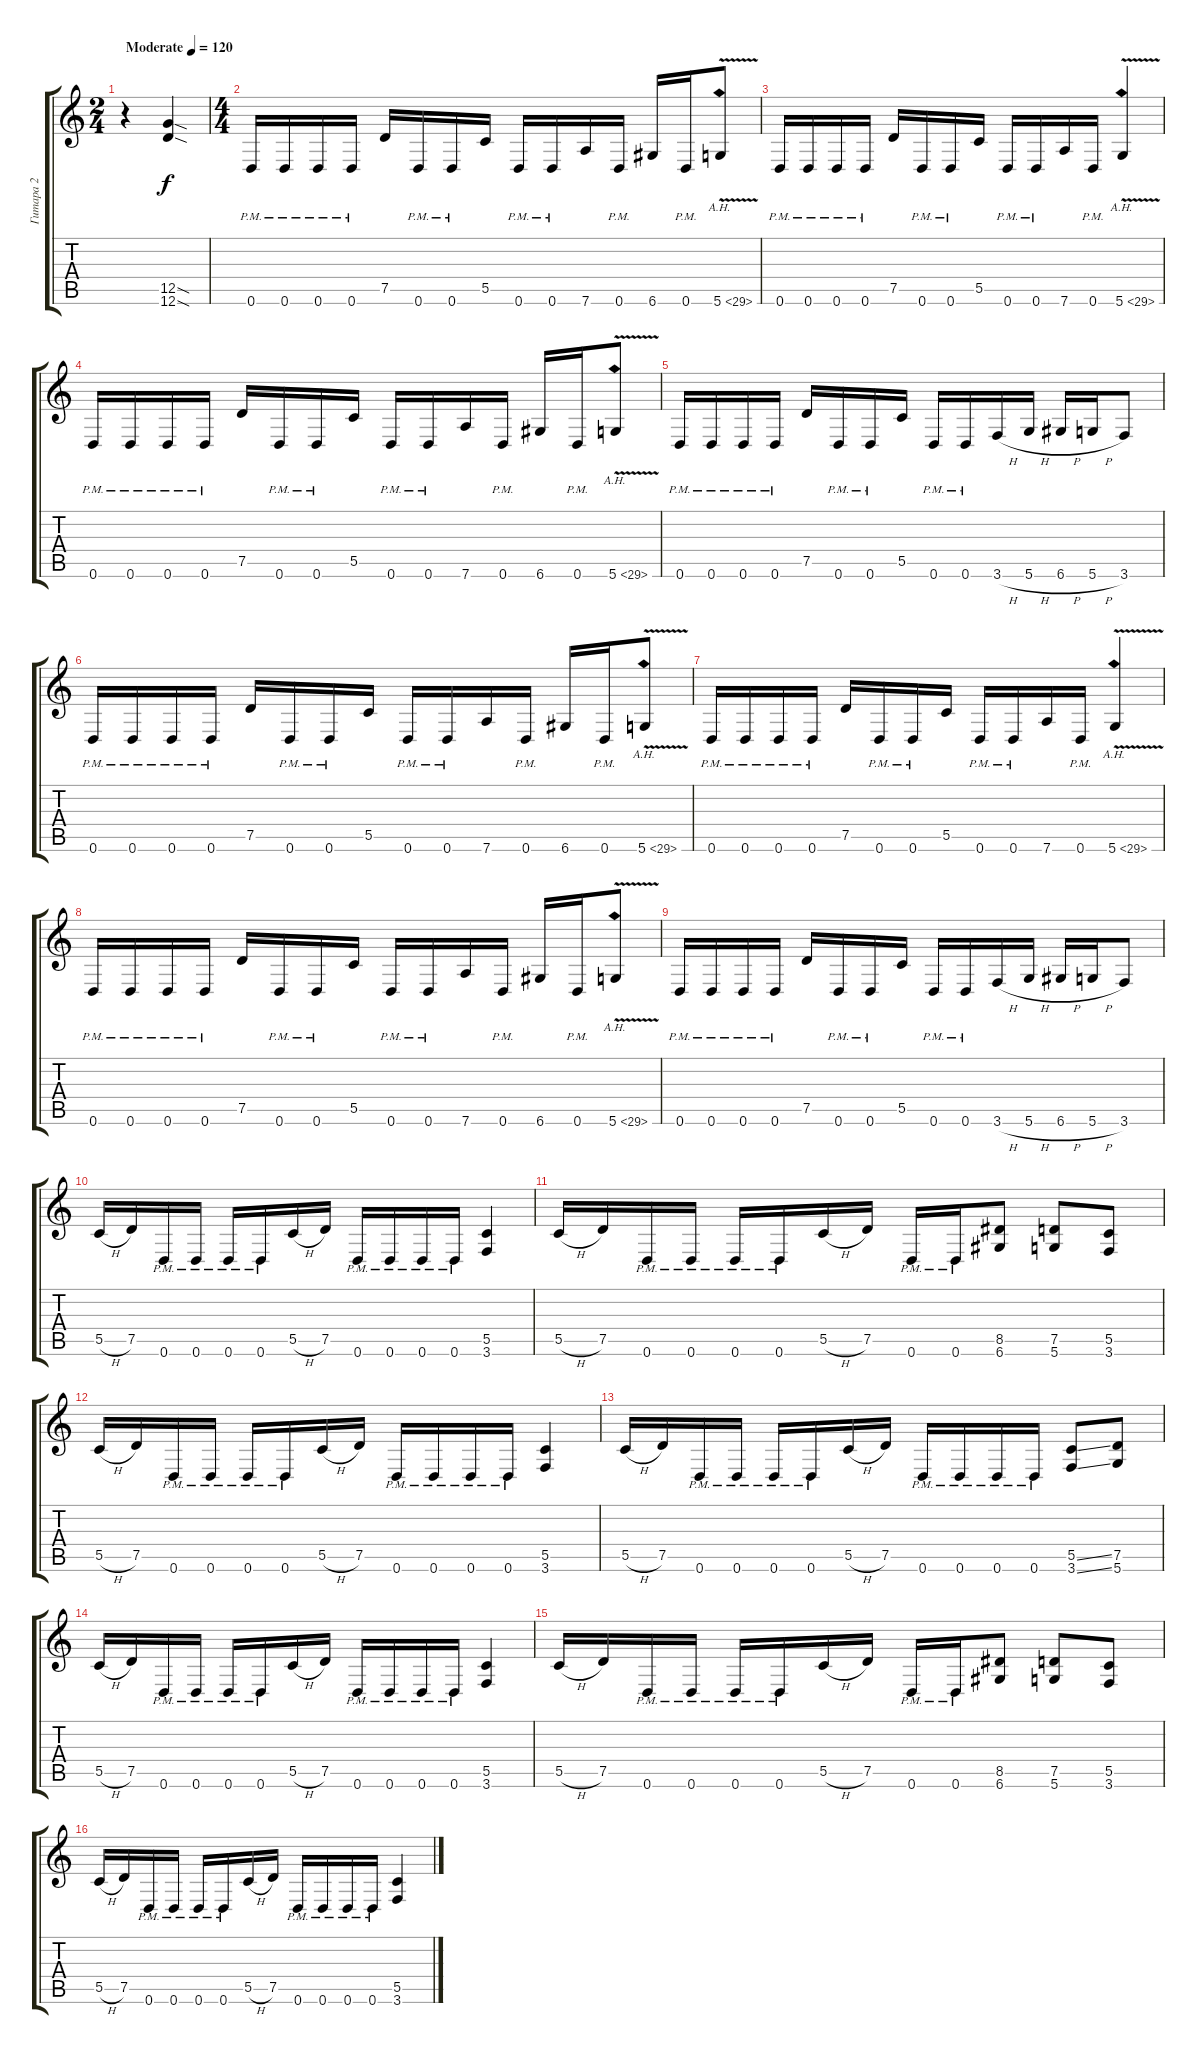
\track ("Гитара 2" "Гитара 2") {instrument overdrivenguitar}
\staff {score tabs}
\tuning (D4 A3 F3 C3 G2 D2) {hide}
\ts (2 4)
\tempo (120 "Moderate")
\clef g2
\ks c
r.4{dy f instrument overdrivenguitar} (12.5{sod} 12.6{sod}).4 |
\ts (4 4)
0.6{pm}.16 0.6{pm}.16 0.6{pm}.16 0.6{pm}.16 7.5.16 0.6{pm}.16 0.6{pm}.16 5.5.16 0.6{pm}.16 0.6{pm}.16 7.6.16 0.6{pm}.16 6.6.16 0.6{pm}.16 5.6{ah 24 v}.8 |
0.6{pm}.16 0.6{pm}.16 0.6{pm}.16 0.6{pm}.16 7.5.16 0.6{pm}.16 0.6{pm}.16 5.5.16 0.6{pm}.16 0.6{pm}.16 7.6.16 0.6{pm}.16 5.6{ah 24 v}.4 |
0.6{pm}.16 0.6{pm}.16 0.6{pm}.16 0.6{pm}.16 7.5.16 0.6{pm}.16 0.6{pm}.16 5.5.16 0.6{pm}.16 0.6{pm}.16 7.6.16 0.6{pm}.16 6.6.16 0.6{pm}.16 5.6{ah 24 v}.8 |
0.6{pm}.16 0.6{pm}.16 0.6{pm}.16 0.6{pm}.16 7.5.16 0.6{pm}.16 0.6{pm}.16 5.5.16 0.6{pm}.16 0.6{pm}.16 3.6{h}.16 5.6{h}.16 6.6{h}.16 5.6{h}.16 3.6.8 |
0.6{pm}.16 0.6{pm}.16 0.6{pm}.16 0.6{pm}.16 7.5.16 0.6{pm}.16 0.6{pm}.16 5.5.16 0.6{pm}.16 0.6{pm}.16 7.6.16 0.6{pm}.16 6.6.16 0.6{pm}.16 5.6{ah 24 v}.8 |
0.6{pm}.16 0.6{pm}.16 0.6{pm}.16 0.6{pm}.16 7.5.16 0.6{pm}.16 0.6{pm}.16 5.5.16 0.6{pm}.16 0.6{pm}.16 7.6.16 0.6{pm}.16 5.6{ah 24 v}.4 |
0.6{pm}.16 0.6{pm}.16 0.6{pm}.16 0.6{pm}.16 7.5.16 0.6{pm}.16 0.6{pm}.16 5.5.16 0.6{pm}.16 0.6{pm}.16 7.6.16 0.6{pm}.16 6.6.16 0.6{pm}.16 5.6{ah 24 v}.8 |
0.6{pm}.16 0.6{pm}.16 0.6{pm}.16 0.6{pm}.16 7.5.16 0.6{pm}.16 0.6{pm}.16 5.5.16 0.6{pm}.16 0.6{pm}.16 3.6{h}.16 5.6{h}.16 6.6{h}.16 5.6{h}.16 3.6.8 |
5.5{h}.16 7.5.16 0.6{pm}.16 0.6{pm}.16 0.6{pm}.16 0.6{pm}.16 5.5{h}.16 7.5.16 0.6{pm}.16 0.6{pm}.16 0.6{pm}.16 0.6{pm}.16 (5.5 3.6).4 |
5.5{h}.16 7.5.16 0.6{pm}.16 0.6{pm}.16 0.6{pm}.16 0.6{pm}.16 5.5{h}.16 7.5.16 0.6{pm}.16 0.6{pm}.16 (8.5 6.6).8 (7.5 5.6).8 (5.5 3.6).8 |
5.5{h}.16 7.5.16 0.6{pm}.16 0.6{pm}.16 0.6{pm}.16 0.6{pm}.16 5.5{h}.16 7.5.16 0.6{pm}.16 0.6{pm}.16 0.6{pm}.16 0.6{pm}.16 (5.5 3.6).4 |
5.5{h}.16 7.5.16 0.6{pm}.16 0.6{pm}.16 0.6{pm}.16 0.6{pm}.16 5.5{h}.16 7.5.16 0.6{pm}.16 0.6{pm}.16 0.6{pm}.16 0.6{pm}.16 (5.5{ss} 3.6{ss}).8 (7.5 5.6).8 |
5.5{h}.16 7.5.16 0.6{pm}.16 0.6{pm}.16 0.6{pm}.16 0.6{pm}.16 5.5{h}.16 7.5.16 0.6{pm}.16 0.6{pm}.16 0.6{pm}.16 0.6{pm}.16 (5.5 3.6).4 |
5.5{h}.16 7.5.16 0.6{pm}.16 0.6{pm}.16 0.6{pm}.16 0.6{pm}.16 5.5{h}.16 7.5.16 0.6{pm}.16 0.6{pm}.16 (8.5 6.6).8 (7.5 5.6).8 (5.5 3.6).8 |
5.5{h}.16 7.5.16 0.6{pm}.16 0.6{pm}.16 0.6{pm}.16 0.6{pm}.16 5.5{h}.16 7.5.16 0.6{pm}.16 0.6{pm}.16 0.6{pm}.16 0.6{pm}.16 (5.5 3.6).4
